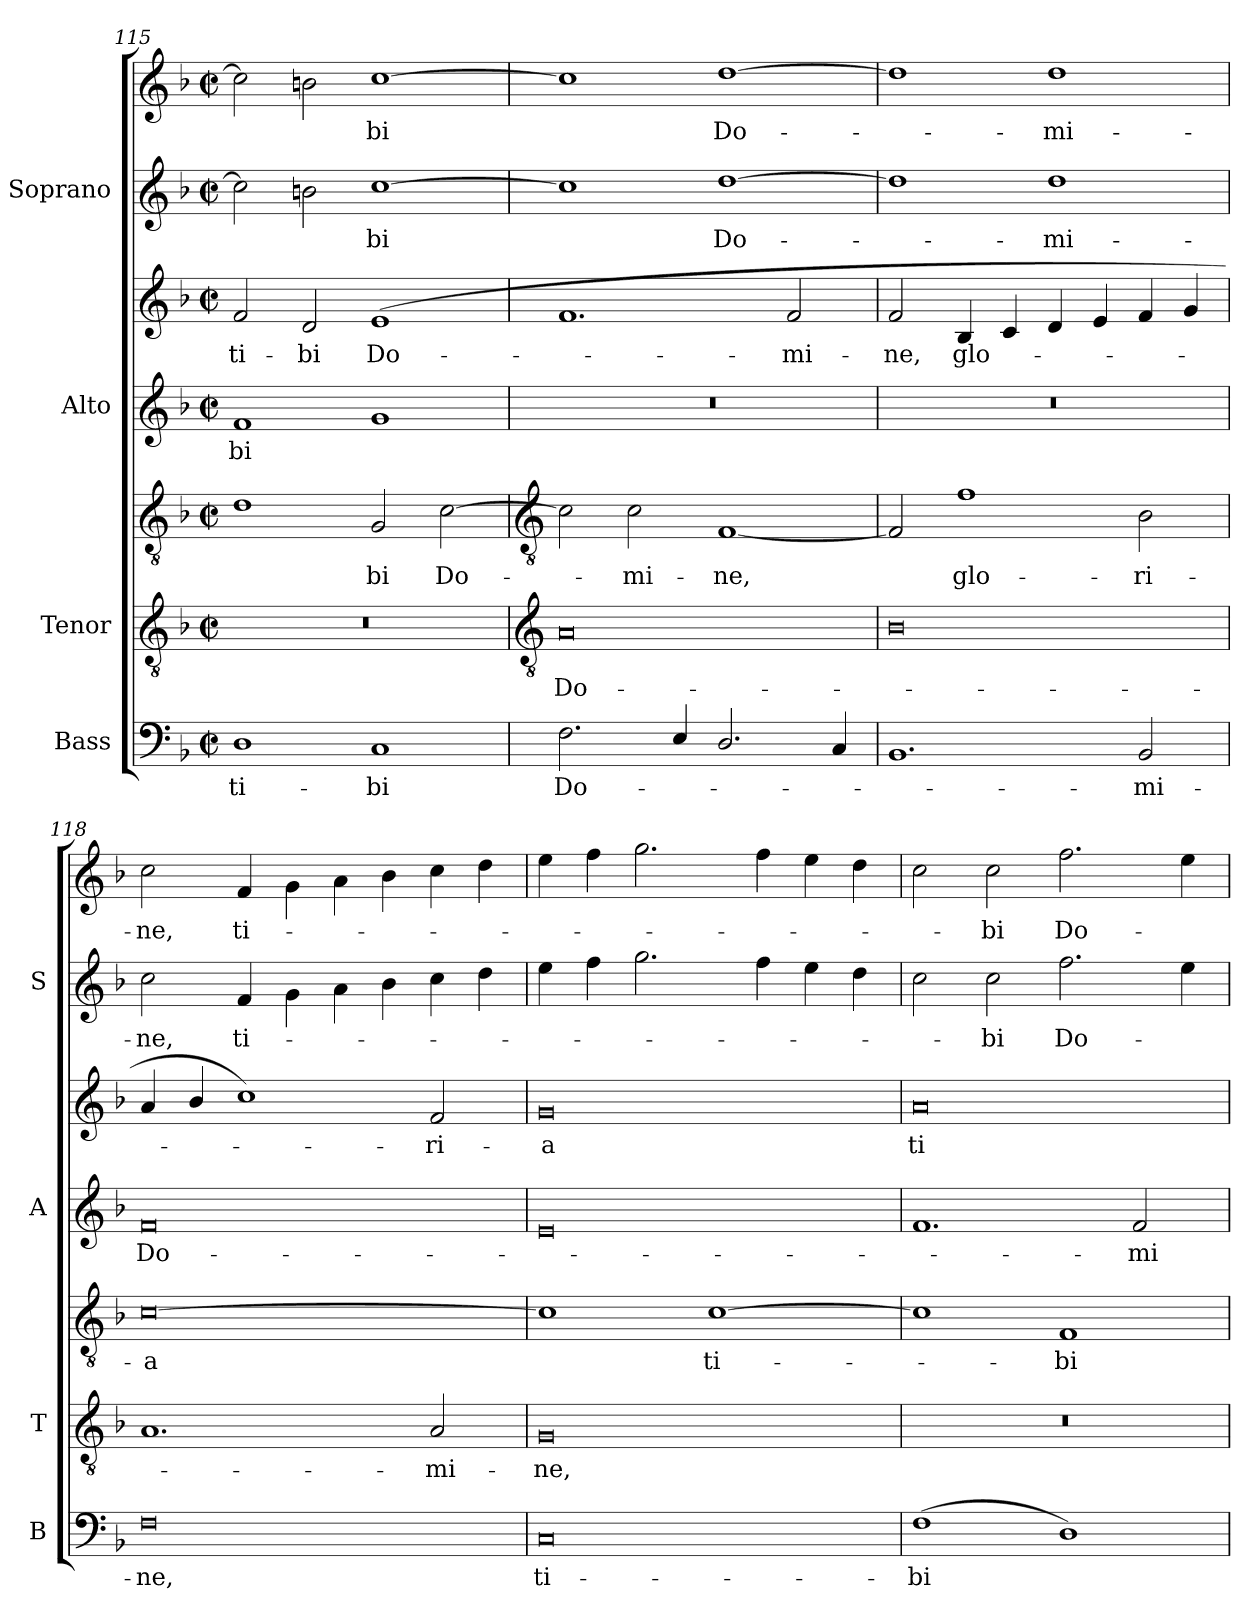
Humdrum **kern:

**kern	**text	**kern	**text	**kern	**text	**kern	**text	**kern	**text	**kern	**text	**kern	**text
*part4	*part4	*part3	*part3	*part3	*part3	*part2	*part2	*part2	*part2	*part1	*part1	*part1	*part1
*staff7	*staff7	*staff6	*staff6	*staff5	*staff5	*staff4	*staff4	*staff3	*staff3	*staff2	*staff2	*staff1	*staff1
*I"Bass	*	*I"Tenor	*	*	*	*I"Alto	*	*	*	*I"Soprano	*	*	*
*I'B	*	*I'T	*	*	*	*I'A	*	*	*	*I'S	*	*	*
*clefF4	*	*clefGv2	*	*clefGv2	*	*clefG2	*	*clefG2	*	*clefG2	*	*clefG2	*
*k[b-]	*	*k[b-]	*	*k[b-]	*	*k[b-]	*	*k[b-]	*	*k[b-]	*	*k[b-]	*
*F:	*	*F:	*	*F:	*	*F:	*	*F:	*	*F:	*	*F:	*
*M4/2	*	*M4/2	*	*M4/2	*	*M4/2	*	*M4/2	*	*M4/2	*	*M4/2	*
*met(c|)	*	*met(c|)	*	*met(c|)	*	*met(c|)	*	*met(c|)	*	*met(c|)	*	*met(c|)	*
=115	=115	=115	=115	=115	=115	=115	=115	=115	=115	=115	=115	=115	=115
!	!LO:LY:b	!	!	!	!	!	!LO:LY:b	!	!LO:LY:b	!	!	!	!
1D	ti-	0r	.	1d	.	1f	bi	2f	ti-	2cc]	.	2cc]	.
!	!	!	!	!	!	!	!	!	!LO:LY:b	!	!	!	!
.	.	.	.	.	.	.	.	2d	-bi	2bn	.	2bn	.
!	!LO:LY:b	!	!	!	!LO:LY:b	!	!	!	!LO:LY:b	!	!LO:LY:b	!	!LO:LY:b
1C	-bi	.	.	2G	bi	1g	.	(<1e	Do-	[1cc	bi	[1cc	bi
!	!	!	!	!	!LO:LY:b	!	!	!	!	!	!	!	!
.	.	.	.	[2c	Do-	.	.	.	.	.	.	.	.
!!LO:LB:g=z
=116	=116	=116	=116	=116	=116	=116	=116	=116	=116	=116	=116	=116	=116
*	*	*clefGv2	*	*clefGv2	*	*	*	*	*	*	*	*	*
!	!LO:LY:b	!	!LO:LY:b	!	!	!	!	!	!	!	!	!	!
2.F	Do-	0A	Do-	2c]	.	0r	.	1.f	.	1cc]	.	1cc]	.
!	!	!	!	!	!LO:LY:b	!	!	!	!	!	!	!	!
.	.	.	.	2c	mi-	.	.	.	.	.	.	.	.
4E/	.	.	.	.	.	.	.	.	.	.	.	.	.
!	!	!	!	!	!LO:LY:b	!	!	!	!	!	!LO:LY:b	!	!LO:LY:b
2.D/	.	.	.	[1F	-ne,	.	.	.	.	[1dd	Do-	[1dd	Do-
!	!	!	!	!	!	!	!	!	!LO:LY:b	!	!	!	!
.	.	.	.	.	.	.	.	2f	mi-	.	.	.	.
4C	.	.	.	.	.	.	.	.	.	.	.	.	.
=117	=117	=117	=117	=117	=117	=117	=117	=117	=117	=117	=117	=117	=117
!	!	!	!	!	!	!	!	!	!LO:LY:b	!	!	!	!
1.BB-	.	0B-	.	2F]	.	0r	.	2f	-ne,	1dd]	.	1dd]	.
!	!	!	!	!	!LO:LY:b	!	!	!	!LO:LY:b	!	!	!	!
.	.	.	.	1f	glo-	.	.	4B-	glo-	.	.	.	.
.	.	.	.	.	.	.	.	4c	.	.	.	.	.
!	!	!	!	!	!	!	!	!	!	!	!LO:LY:b	!	!LO:LY:b
.	.	.	.	.	.	.	.	4d	.	1dd	mi-	1dd	mi-
.	.	.	.	.	.	.	.	4e	.	.	.	.	.
!	!LO:LY:b	!	!	!	!LO:LY:b	!	!	!	!	!	!	!	!
2BB-	mi-	.	.	2B-	-ri-	.	.	4f	.	.	.	.	.
.	.	.	.	.	.	.	.	4g	.	.	.	.	.
=118	=118	=118	=118	=118	=118	=118	=118	=118	=118	=118	=118	=118	=118
!	!LO:LY:b	!	!	!	!LO:LY:b	!	!LO:LY:b	!	!	!	!LO:LY:b	!	!LO:LY:b
0F	-ne,	1.A	.	[0c	-a	0f	-Do-	4a	.	2cc	-ne,	2cc	-ne,
.	.	.	.	.	.	.	.	4b-/	.	.	.	.	.
!	!	!	!	!	!	!	!	!	!	!	!LO:LY:b	!	!LO:LY:b
.	.	.	.	.	.	.	.	1cc)	.	4f	ti-	4f	ti-
.	.	.	.	.	.	.	.	.	.	4g\	.	4g\	.
.	.	.	.	.	.	.	.	.	.	4a\	.	4a\	.
.	.	.	.	.	.	.	.	.	.	4b-\	.	4b-\	.
!	!	!	!LO:LY:b	!	!	!	!	!	!LO:LY:b	!	!	!	!
.	.	2A	mi-	.	.	.	.	2f	ri-	4cc	.	4cc	.
.	.	.	.	.	.	.	.	.	.	4dd	.	4dd	.
=119	=119	=119	=119	=119	=119	=119	=119	=119	=119	=119	=119	=119	=119
!	!LO:LY:b	!	!LO:LY:b	!	!	!	!	!	!LO:LY:b	!	!	!	!
0C	ti-	0G	ne,	1c]	.	0e	.	0g	a	4ee	.	4ee	.
.	.	.	.	.	.	.	.	.	.	4ff	.	4ff	.
.	.	.	.	.	.	.	.	.	.	2.gg	.	2.gg	.
!	!	!	!	!	!LO:LY:b	!	!	!	!	!	!	!	!
.	.	.	.	[1c	-ti-	.	.	.	.	.	.	.	.
.	.	.	.	.	.	.	.	.	.	4ff	.	4ff	.
.	.	.	.	.	.	.	.	.	.	4ee	.	4ee	.
.	.	.	.	.	.	.	.	.	.	4dd	.	4dd	.
=120	=120	=120	=120	=120	=120	=120	=120	=120	=120	=120	=120	=120	=120
!	!LO:LY:b	!	!	!	!	!	!	!	!LO:LY:b	!	!	!	!
(>1F	-bi	0r	.	1c]	.	1.f	.	0a	ti-	2cc	.	2cc	.
!	!	!	!	!	!	!	!	!	!	!	!LO:LY:b	!	!LO:LY:b
.	.	.	.	.	.	.	.	.	.	2cc	bi	2cc	bi
!	!	!	!	!	!LO:LY:b	!	!	!	!	!	!LO:LY:b	!	!LO:LY:b
1D)	.	.	.	1F	bi	.	.	.	.	2.ff	Do-	2.ff	Do-
!	!	!	!	!	!	!	!LO:LY:b	!	!	!	!	!	!
.	.	.	.	.	.	2f	-mi-	.	.	.	.	.	.
.	.	.	.	.	.	.	.	.	.	4ee	.	4ee	.
=	=	=	=	=	=	=	=	=	=	=	=	=	=
*-	*-	*-	*-	*-	*-	*-	*-	*-	*-	*-	*-	*-	*-
